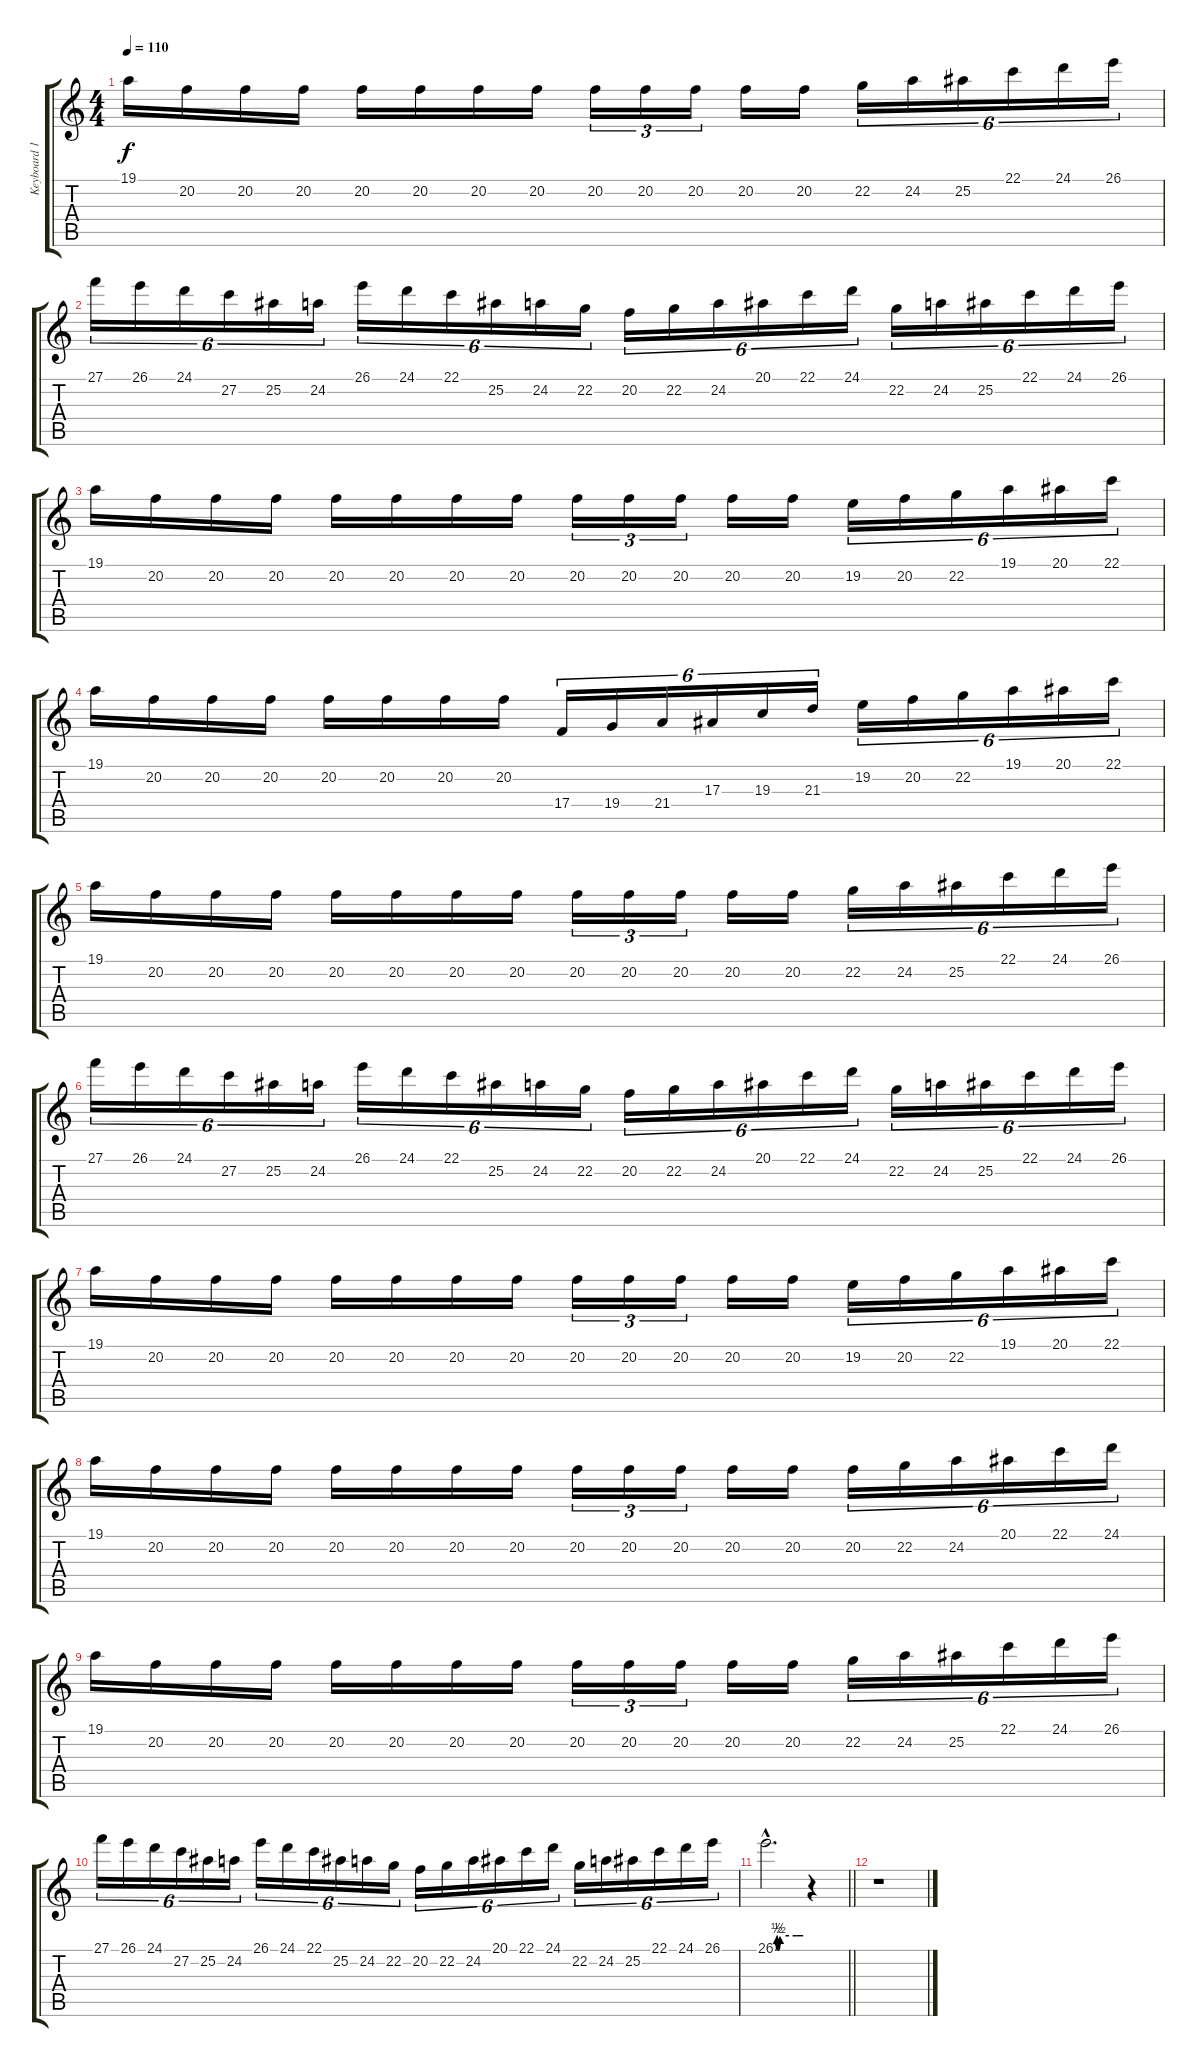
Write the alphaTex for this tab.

\track ("Keyboard 1 (Lead)" "Keyboard 1") {instrument lead1square}
\staff {score tabs}
\tuning (D4 A3 F3 C3 G2 D2) {hide}
\ts (4 4)
\tempo 110
\clef g2
\ks c
19.1.16{dy f} 20.2.16 20.2.16 20.2.16 20.2.16 20.2.16 20.2.16 20.2.16 20.2.16{tu (3 2)} 20.2.16{tu (3 2)} 20.2.16{tu (3 2)} 20.2.16 20.2.16 22.2.16{tu (6 4)} 24.2.16{tu (6 4)} 25.2.16{tu (6 4)} 22.1.16{tu (6 4)} 24.1.16{tu (6 4)} 26.1.16{tu (6 4)} |
27.1.16{tu (6 4)} 26.1.16{tu (6 4)} 24.1.16{tu (6 4)} 27.2.16{tu (6 4)} 25.2.16{tu (6 4)} 24.2.16{tu (6 4)} 26.1.16{tu (6 4)} 24.1.16{tu (6 4)} 22.1.16{tu (6 4)} 25.2.16{tu (6 4)} 24.2.16{tu (6 4)} 22.2.16{tu (6 4)} 20.2.16{tu (6 4)} 22.2.16{tu (6 4)} 24.2.16{tu (6 4)} 20.1.16{tu (6 4)} 22.1.16{tu (6 4)} 24.1.16{tu (6 4)} 22.2.16{tu (6 4)} 24.2.16{tu (6 4)} 25.2.16{tu (6 4)} 22.1.16{tu (6 4)} 24.1.16{tu (6 4)} 26.1.16{tu (6 4)} |
19.1.16{volume 12 instrument lead1square} 20.2.16 20.2.16 20.2.16 20.2.16 20.2.16 20.2.16 20.2.16 20.2.16{tu (3 2)} 20.2.16{tu (3 2)} 20.2.16{tu (3 2)} 20.2.16 20.2.16 19.2.16{tu (6 4)} 20.2.16{tu (6 4)} 22.2.16{tu (6 4)} 19.1.16{tu (6 4)} 20.1.16{tu (6 4)} 22.1.16{tu (6 4)} |
19.1.16 20.2.16 20.2.16 20.2.16 20.2.16 20.2.16 20.2.16 20.2.16 17.4.16{tu (6 4)} 19.4.16{tu (6 4)} 21.4.16{tu (6 4)} 17.3.16{tu (6 4)} 19.3.16{tu (6 4)} 21.3.16{tu (6 4)} 19.2.16{tu (6 4)} 20.2.16{tu (6 4)} 22.2.16{tu (6 4)} 19.1.16{tu (6 4)} 20.1.16{tu (6 4)} 22.1.16{tu (6 4)} |
19.1.16 20.2.16 20.2.16 20.2.16 20.2.16 20.2.16 20.2.16 20.2.16 20.2.16{tu (3 2)} 20.2.16{tu (3 2)} 20.2.16{tu (3 2)} 20.2.16 20.2.16 22.2.16{tu (6 4)} 24.2.16{tu (6 4)} 25.2.16{tu (6 4)} 22.1.16{tu (6 4)} 24.1.16{tu (6 4)} 26.1.16{tu (6 4)} |
27.1.16{tu (6 4)} 26.1.16{tu (6 4)} 24.1.16{tu (6 4)} 27.2.16{tu (6 4)} 25.2.16{tu (6 4)} 24.2.16{tu (6 4)} 26.1.16{tu (6 4)} 24.1.16{tu (6 4)} 22.1.16{tu (6 4)} 25.2.16{tu (6 4)} 24.2.16{tu (6 4)} 22.2.16{tu (6 4)} 20.2.16{tu (6 4)} 22.2.16{tu (6 4)} 24.2.16{tu (6 4)} 20.1.16{tu (6 4)} 22.1.16{tu (6 4)} 24.1.16{tu (6 4)} 22.2.16{tu (6 4)} 24.2.16{tu (6 4)} 25.2.16{tu (6 4)} 22.1.16{tu (6 4)} 24.1.16{tu (6 4)} 26.1.16{tu (6 4)} |
19.1.16{volume 12 instrument lead1square} 20.2.16 20.2.16 20.2.16 20.2.16 20.2.16 20.2.16 20.2.16 20.2.16{tu (3 2)} 20.2.16{tu (3 2)} 20.2.16{tu (3 2)} 20.2.16 20.2.16 19.2.16{tu (6 4)} 20.2.16{tu (6 4)} 22.2.16{tu (6 4)} 19.1.16{tu (6 4)} 20.1.16{tu (6 4)} 22.1.16{tu (6 4)} |
19.1.16 20.2.16 20.2.16 20.2.16 20.2.16 20.2.16 20.2.16 20.2.16 20.2.16{tu (3 2)} 20.2.16{tu (3 2)} 20.2.16{tu (3 2)} 20.2.16 20.2.16 20.2.16{tu (6 4)} 22.2.16{tu (6 4)} 24.2.16{tu (6 4)} 20.1.16{tu (6 4)} 22.1.16{tu (6 4)} 24.1.16{tu (6 4)} |
19.1.16 20.2.16 20.2.16 20.2.16 20.2.16 20.2.16 20.2.16 20.2.16 20.2.16{tu (3 2)} 20.2.16{tu (3 2)} 20.2.16{tu (3 2)} 20.2.16 20.2.16 22.2.16{tu (6 4)} 24.2.16{tu (6 4)} 25.2.16{tu (6 4)} 22.1.16{tu (6 4)} 24.1.16{tu (6 4)} 26.1.16{tu (6 4)} |
27.1.16{tu (6 4)} 26.1.16{tu (6 4)} 24.1.16{tu (6 4)} 27.2.16{tu (6 4)} 25.2.16{tu (6 4)} 24.2.16{tu (6 4)} 26.1.16{tu (6 4)} 24.1.16{tu (6 4)} 22.1.16{tu (6 4)} 25.2.16{tu (6 4)} 24.2.16{tu (6 4)} 22.2.16{tu (6 4)} 20.2.16{tu (6 4)} 22.2.16{tu (6 4)} 24.2.16{tu (6 4)} 20.1.16{tu (6 4)} 22.1.16{tu (6 4)} 24.1.16{tu (6 4)} 22.2.16{tu (6 4)} 24.2.16{tu (6 4)} 25.2.16{tu (6 4)} 22.1.16{tu (6 4)} 24.1.16{tu (6 4)} 26.1.16{tu (6 4)} |
\barLineRight lightlight
26.1{be (custom 0 0 3 2 5 0 10 2 45 2 60 2) hac}.2{d} r.4 |
r.1
